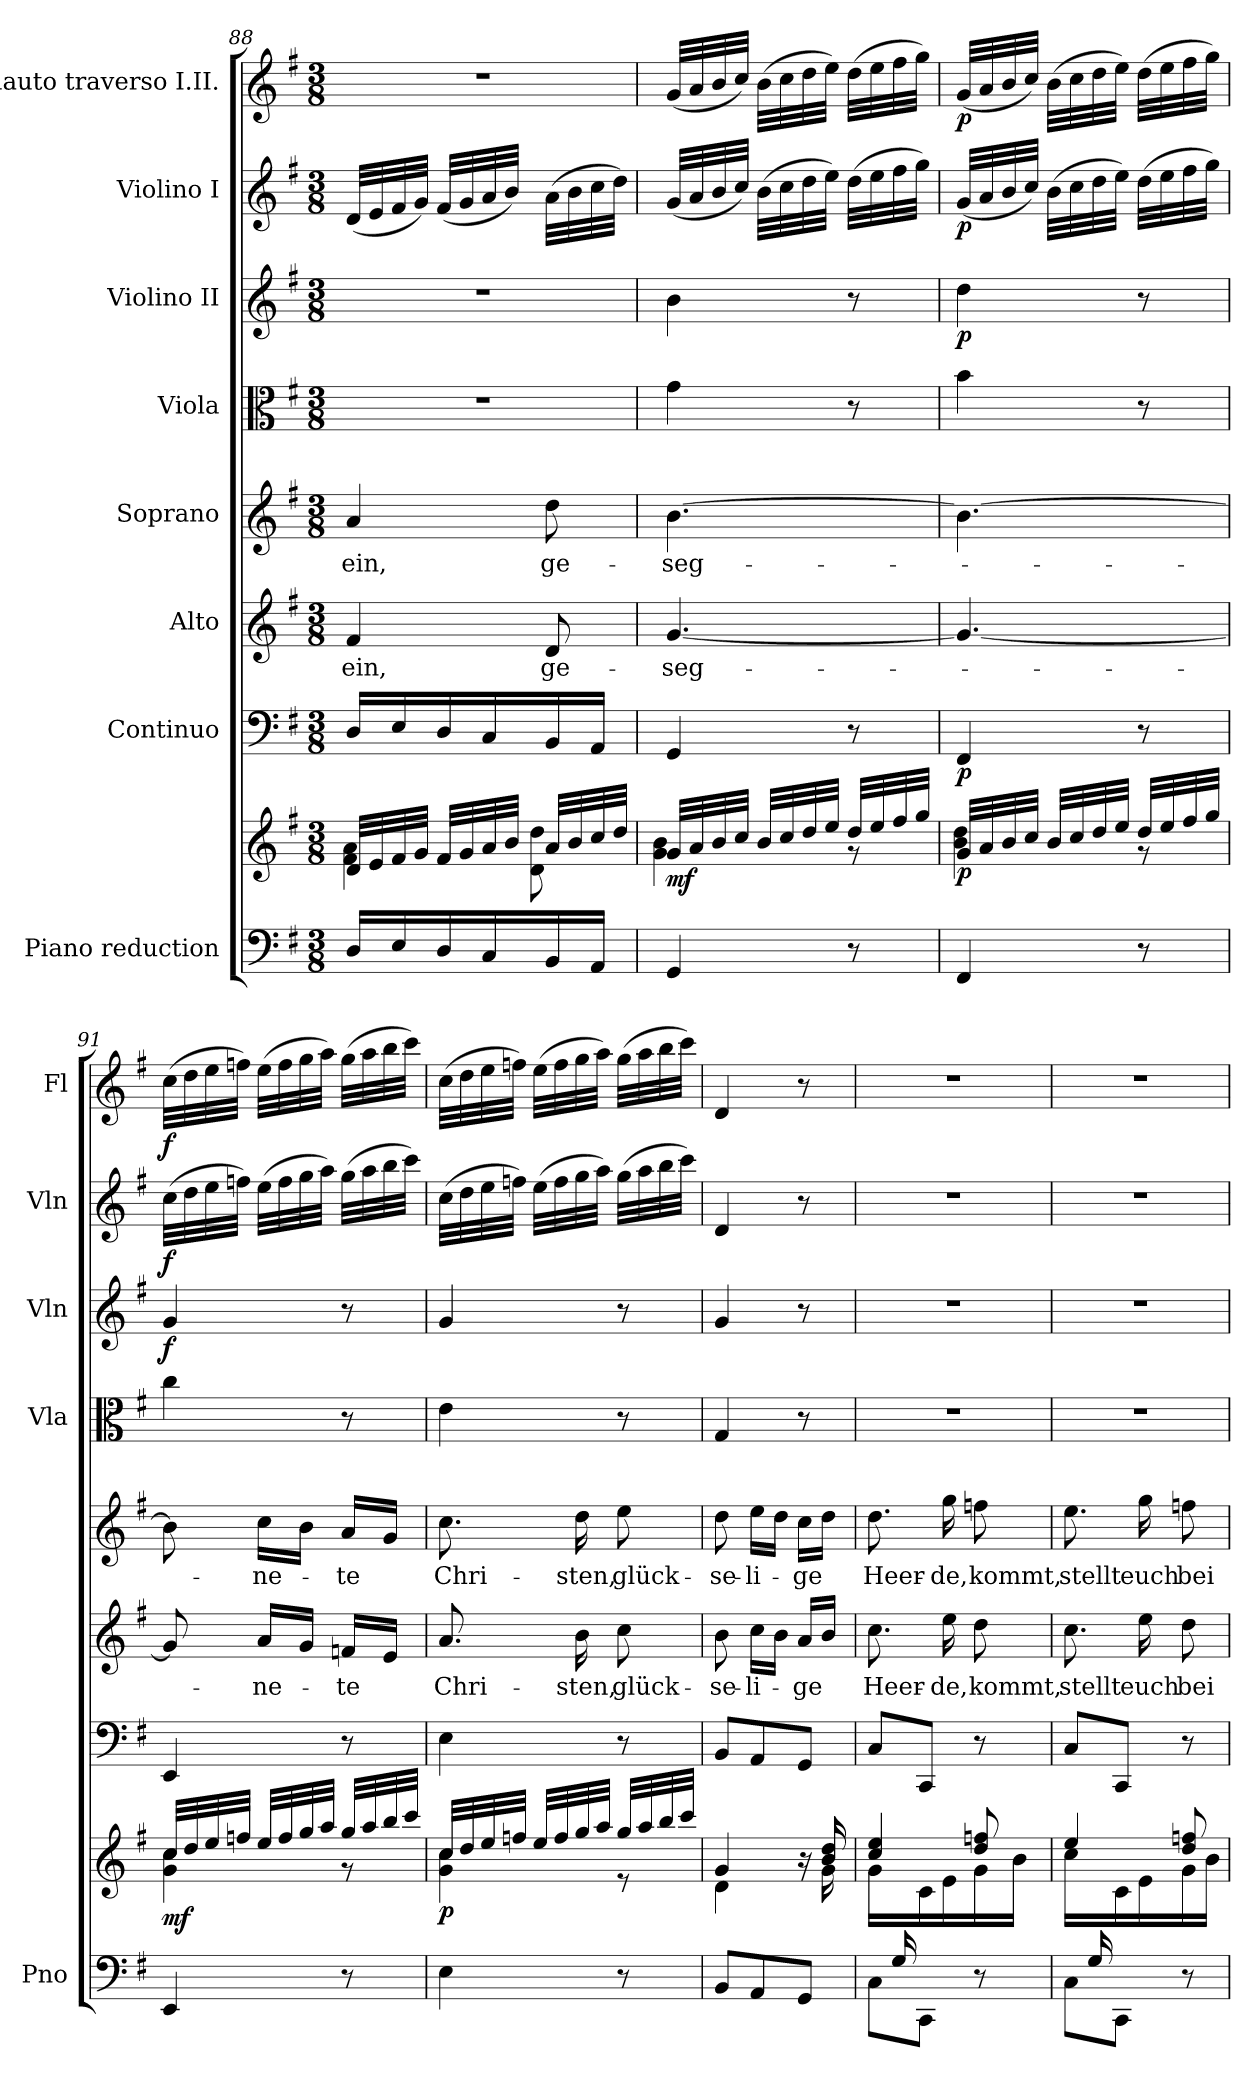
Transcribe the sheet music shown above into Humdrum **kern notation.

**kern	**kern	**dynam	**kern	**dynam	**kern	**text	**kern	**text	**kern	**dynam	**kern	**dynam	**kern	**dynam	**kern	**dynam
*part8	*part8	*part8	*part7	*part7	*part6	*part6	*part5	*part5	*part4	*part4	*part3	*part3	*part2	*part2	*part1	*part1
*staff9	*staff8	*staff8/9	*staff7	*staff7	*staff6	*staff6	*staff5	*staff5	*staff4	*staff4	*staff3	*staff3	*staff2	*staff2	*staff1	*staff1
*I"Piano reduction	*	*	*I"Continuo	*	*I"Alto	*	*I"Soprano	*	*I"Viola	*	*I"Violino II	*	*I"Violino I	*	*I"Flauto traverso I.II.	*
*I'Pno	*	*	*	*	*	*	*	*	*I'Vla	*	*I'Vln	*	*I'Vln	*	*I'Fl	*
*clefF4	*clefG2	*	*clefF4	*	*clefG2	*	*clefG2	*	*clefC3	*	*clefG2	*	*clefG2	*	*clefG2	*
*k[f#]	*k[f#]	*	*k[f#]	*	*k[f#]	*	*k[f#]	*	*k[f#]	*	*k[f#]	*	*k[f#]	*	*k[f#]	*
*M3/8	*M3/8	*	*M3/8	*	*M3/8	*	*M3/8	*	*M3/8	*	*M3/8	*	*M3/8	*	*M3/8	*
=88	=88	=88	=88	=88	=88	=88	=88	=88	=88	=88	=88	=88	=88	=88	=88	=88
*	*^	*	*	*	*	*	*	*	*	*	*	*	*	*	*	*
!	!	!	!	!	!	!	!LO:LY:b	!	!LO:LY:b	!	!	!	!	!	!	!	!
16D/LL	32d/LLL	4f#\ 4a\	.	16D/LL	.	4f#/	ein,	4a/	ein,	4.r	.	4.r	.	(32d/LLL	.	4.r	.
.	32e/	.	.	.	.	.	.	.	.	.	.	.	.	32e/	.	.	.
16E/	32f#/	.	.	16E/	.	.	.	.	.	.	.	.	.	32f#/	.	.	.
.	32g/JJJ	.	.	.	.	.	.	.	.	.	.	.	.	32g/JJJ)	.	.	.
16D/	32f#/LLL	.	.	16D/	.	.	.	.	.	.	.	.	.	(32f#/LLL	.	.	.
.	32g/	.	.	.	.	.	.	.	.	.	.	.	.	32g/	.	.	.
16C/	32a/	.	.	16C/	.	.	.	.	.	.	.	.	.	32a/	.	.	.
.	32b/JJJ	.	.	.	.	.	.	.	.	.	.	.	.	32b/JJJ)	.	.	.
!	!	!	!	!	!	!	!LO:LY:b	!	!LO:LY:b	!	!	!	!	!	!	!	!
16BB/	32a/LLL	8d\ 8dd\	.	16BB/	.	8d/	ge-	8dd\	ge-	.	.	.	.	(32a\LLL	.	.	.
.	32b/	.	.	.	.	.	.	.	.	.	.	.	.	32b\	.	.	.
16AA/JJ	32cc/	.	.	16AA/JJ	.	.	.	.	.	.	.	.	.	32cc\	.	.	.
.	32dd/JJJ	.	.	.	.	.	.	.	.	.	.	.	.	32dd\JJJ)	.	.	.
=89	=89	=89	=89	=89	=89	=89	=89	=89	=89	=89	=89	=89	=89	=89	=89	=89	=89
!	!	!	!LO:DY:b	!	!	!	!LO:LY:b	!	!LO:LY:b	!	!	!	!	!	!LO:DY:b	!	!
!	!	!	!	!	!	!	!	!	!	!	!	!	!	!	!LO:DY:n=1:b	!	!
!	!	!	!	!	!	!	!	!	!	!	!	!	!	!	!LO:DY:n=2:b	!	!
4GG/	32g/LLL	4g\ 4b\	mf	4GG/	.	[4.g/	-seg-	[4.b\	-seg-	4g\	.	4b\	.	(32g/LLL	other-dynamics f other-dynamics	(32g/LLL	.
.	32a/	.	.	.	.	.	.	.	.	.	.	.	.	32a/	.	32a/	.
.	32b/	.	.	.	.	.	.	.	.	.	.	.	.	32b/	.	32b/	.
.	32cc/JJJ	.	.	.	.	.	.	.	.	.	.	.	.	32cc/JJJ)	.	32cc/JJJ)	.
.	32b/LLL	.	.	.	.	.	.	.	.	.	.	.	.	(32b\LLL	.	(32b\LLL	.
.	32cc/	.	.	.	.	.	.	.	.	.	.	.	.	32cc\	.	32cc\	.
.	32dd/	.	.	.	.	.	.	.	.	.	.	.	.	32dd\	.	32dd\	.
.	32ee/JJJ	.	.	.	.	.	.	.	.	.	.	.	.	32ee\JJJ)	.	32ee\JJJ)	.
8r	32dd/LLL	8r	.	8r	.	.	.	.	.	8r	.	8r	.	(32dd\LLL	.	(32dd\LLL	.
.	32ee/	.	.	.	.	.	.	.	.	.	.	.	.	32ee\	.	32ee\	.
.	32ff#/	.	.	.	.	.	.	.	.	.	.	.	.	32ff#\	.	32ff#\	.
.	32gg/JJJ	.	.	.	.	.	.	.	.	.	.	.	.	32gg\JJJ)	.	32gg\JJJ)	.
!!LO:LB:g=z
=90	=90	=90	=90	=90	=90	=90	=90	=90	=90	=90	=90	=90	=90	=90	=90	=90	=90
!	!	!	!LO:DY:b	!	!LO:DY:b	!	!	!	!	!	!LO:DY:b	!	!	!	!	!	!
!	!	!	!	!	!	!	!	!	!	!	!LO:DY:n=1:b	!	!	!	!	!	!
!	!	!	!	!	!	!	!	!	!	!	!LO:DY:n=2:b	!	!LO:DY:b	!	!LO:DY:b	!	!LO:DY:b
4FF#/	32g/LLL	4b\ 4dd\	p	4FF#/	p	4.g/_	.	4.b\_	.	4b\	other-dynamics p other-dynamics	4dd\	p	(32g/LLL	p	(32g/LLL	p
.	32a/	.	.	.	.	.	.	.	.	.	.	.	.	32a/	.	32a/	.
.	32b/	.	.	.	.	.	.	.	.	.	.	.	.	32b/	.	32b/	.
.	32cc/JJJ	.	.	.	.	.	.	.	.	.	.	.	.	32cc/JJJ)	.	32cc/JJJ)	.
.	32b/LLL	.	.	.	.	.	.	.	.	.	.	.	.	(32b\LLL	.	(32b\LLL	.
.	32cc/	.	.	.	.	.	.	.	.	.	.	.	.	32cc\	.	32cc\	.
.	32dd/	.	.	.	.	.	.	.	.	.	.	.	.	32dd\	.	32dd\	.
.	32ee/JJJ	.	.	.	.	.	.	.	.	.	.	.	.	32ee\JJJ)	.	32ee\JJJ)	.
8r	32dd/LLL	8r	.	8r	.	.	.	.	.	8r	.	8r	.	(32dd\LLL	.	(32dd\LLL	.
.	32ee/	.	.	.	.	.	.	.	.	.	.	.	.	32ee\	.	32ee\	.
.	32ff#/	.	.	.	.	.	.	.	.	.	.	.	.	32ff#\	.	32ff#\	.
.	32gg/JJJ	.	.	.	.	.	.	.	.	.	.	.	.	32gg\JJJ)	.	32gg\JJJ)	.
=91	=91	=91	=91	=91	=91	=91	=91	=91	=91	=91	=91	=91	=91	=91	=91	=91	=91
!	!	!	!LO:DY:b	!	!	!	!	!	!	!	!LO:DY:b	!	!	!	!	!	!
!	!	!	!	!	!	!	!	!	!	!	!LO:DY:n=1:b	!	!	!	!	!	!
!	!	!	!	!	!	!	!	!	!	!	!LO:DY:n=2:b	!	!LO:DY:b	!	!LO:DY:b	!	!LO:DY:b
4EE/	32cc/LLL	4g\ 4cc\	mf	4EE/	.	8g/]	.	8b\]	.	4cc\	other-dynamics f other-dynamics	4g/	f	(32cc\LLL	f	(32cc\LLL	f
.	32dd/	.	.	.	.	.	.	.	.	.	.	.	.	32dd\	.	32dd\	.
.	32ee/	.	.	.	.	.	.	.	.	.	.	.	.	32ee\	.	32ee\	.
.	32ffn/JJJ	.	.	.	.	.	.	.	.	.	.	.	.	32ffn\JJJ)	.	32ffn\JJJ)	.
!	!	!	!	!	!	!	!LO:LY:b	!	!LO:LY:b	!	!	!	!	!	!	!	!
.	32ee/LLL	.	.	.	.	16a/LL	-ne-	16cc\LL	-ne-	.	.	.	.	(32ee\LLL	.	(32ee\LLL	.
.	32ff/	.	.	.	.	.	.	.	.	.	.	.	.	32ff\	.	32ff\	.
.	32gg/	.	.	.	.	16g/JJ	.	16b\JJ	.	.	.	.	.	32gg\	.	32gg\	.
.	32aa/JJJ	.	.	.	.	.	.	.	.	.	.	.	.	32aa\JJJ)	.	32aa\JJJ)	.
!	!	!	!	!	!	!	!LO:LY:b	!	!LO:LY:b	!	!	!	!	!	!	!	!
8r	32gg/LLL	8r	.	8r	.	16fn/LL	-te	16a/LL	-te	8r	.	8r	.	(32gg\LLL	.	(32gg\LLL	.
.	32aa/	.	.	.	.	.	.	.	.	.	.	.	.	32aa\	.	32aa\	.
.	32bb/	.	.	.	.	16e/JJ	.	16g/JJ	.	.	.	.	.	32bb\	.	32bb\	.
.	32ccc/JJJ	.	.	.	.	.	.	.	.	.	.	.	.	32ccc\JJJ)	.	32ccc\JJJ)	.
=92	=92	=92	=92	=92	=92	=92	=92	=92	=92	=92	=92	=92	=92	=92	=92	=92	=92
!	!	!	!LO:DY:b	!	!	!	!LO:LY:b	!	!LO:LY:b	!	!	!	!	!	!	!	!
4E\	32cc/LLL	4g\ 4cc\	p	4E\	.	8.a/	Chri-	8.cc\	Chri-	4e\	.	4g/	.	(32cc\LLL	.	(32cc\LLL	.
.	32dd/	.	.	.	.	.	.	.	.	.	.	.	.	32dd\	.	32dd\	.
.	32ee/	.	.	.	.	.	.	.	.	.	.	.	.	32ee\	.	32ee\	.
.	32ffn/JJJ	.	.	.	.	.	.	.	.	.	.	.	.	32ffn\JJJ)	.	32ffn\JJJ)	.
.	32ee/LLL	.	.	.	.	.	.	.	.	.	.	.	.	(32ee\LLL	.	(32ee\LLL	.
.	32ff/	.	.	.	.	.	.	.	.	.	.	.	.	32ff\	.	32ff\	.
!	!	!	!	!	!	!	!LO:LY:b	!	!LO:LY:b	!	!	!	!	!	!	!	!
.	32gg/	.	.	.	.	16b\	-sten,	16dd\	-sten,	.	.	.	.	32gg\	.	32gg\	.
.	32aa/JJJ	.	.	.	.	.	.	.	.	.	.	.	.	32aa\JJJ)	.	32aa\JJJ)	.
!	!	!	!	!	!	!	!LO:LY:b	!	!LO:LY:b	!	!	!	!	!	!	!	!
8r	32gg/LLL	8r	.	8r	.	8cc\	glück-	8ee\	glück-	8r	.	8r	.	(32gg\LLL	.	(32gg\LLL	.
.	32aa/	.	.	.	.	.	.	.	.	.	.	.	.	32aa\	.	32aa\	.
.	32bb/	.	.	.	.	.	.	.	.	.	.	.	.	32bb\	.	32bb\	.
.	32ccc/JJJ	.	.	.	.	.	.	.	.	.	.	.	.	32ccc\JJJ)	.	32ccc\JJJ)	.
=93	=93	=93	=93	=93	=93	=93	=93	=93	=93	=93	=93	=93	=93	=93	=93	=93	=93
!	!	!	!	!	!	!	!LO:LY:b	!	!LO:LY:b	!	!	!	!	!	!	!	!
8BB/L	4g/	4d\	.	8BB/L	.	8b\	-se-	8dd\	-se-	4G/	.	4g/	.	4d/	.	4d/	.
!	!	!	!	!	!	!	!LO:LY:b	!	!LO:LY:b	!	!	!	!	!	!	!	!
8AA/	.	.	.	8AA/	.	16cc\LL	-li-	16ee\LL	-li-	.	.	.	.	.	.	.	.
.	.	.	.	.	.	16b\JJ	.	16dd\JJ	.	.	.	.	.	.	.	.	.
!	!	!	!	!	!	!	!LO:LY:b	!	!LO:LY:b	!	!	!	!	!	!	!	!
8GG/J	16r	16ryy	.	8GG/J	.	16a/LL	-ge	16cc\LL	-ge	8r	.	8r	.	8r	.	8r	.
.	16b/ 16dd/	16g\	.	.	.	16b/JJ	.	16dd\JJ	.	.	.	.	.	.	.	.	.
=94	=94	=94	=94	=94	=94	=94	=94	=94	=94	=94	=94	=94	=94	=94	=94	=94	=94
*^	*	*	*	*	*	*	*	*	*	*	*	*	*	*	*	*	*
!	!	!	!	!	!	!	!	!LO:LY:b	!	!LO:LY:b	!	!	!	!	!	!	!	!
16ryy	8C\L	4cc/ 4ee/	16g\LL	.	8C/L	.	8.cc\	Heer-	8.dd\	Heer-	4.r	.	4.r	.	4.r	.	4.r	.
16G/	.	.	16ryy	.	.	.	.	.	.	.	.	.	.	.	.	.	.	.
4ryy	8CC\J	.	16c\	.	8CC/J	.	.	.	.	.	.	.	.	.	.	.	.	.
!	!	!	!	!	!	!	!	!LO:LY:b	!	!LO:LY:b	!	!	!	!	!	!	!	!
.	.	.	16e\	.	.	.	16ee\	-de,	16gg\	-de,	.	.	.	.	.	.	.	.
!	!	!	!	!	!	!	!	!LO:LY:b	!	!LO:LY:b	!	!	!	!	!	!	!	!
.	8r	8dd/ 8ffn/	16g\	.	8r	.	8dd\	kommt,	8ffn\	kommt,	.	.	.	.	.	.	.	.
.	.	.	16b\JJ	.	.	.	.	.	.	.	.	.	.	.	.	.	.	.
=95	=95	=95	=95	=95	=95	=95	=95	=95	=95	=95	=95	=95	=95	=95	=95	=95	=95	=95
!	!	!	!	!	!	!	!	!LO:LY:b	!	!LO:LY:b	!	!	!	!	!	!	!	!
16ryy	8C\L	4ee/	16cc\LL	.	8C/L	.	8.cc\	stellt	8.ee\	stellt	4.r	.	4.r	.	4.r	.	4.r	.
16G/	.	.	16ryy	.	.	.	.	.	.	.	.	.	.	.	.	.	.	.
4ryy	8CC\J	.	16c\	.	8CC/J	.	.	.	.	.	.	.	.	.	.	.	.	.
!	!	!	!	!	!	!	!	!LO:LY:b	!	!LO:LY:b	!	!	!	!	!	!	!	!
.	.	.	16e\	.	.	.	16ee\	euch	16gg\	euch	.	.	.	.	.	.	.	.
!	!	!	!	!	!	!	!	!LO:LY:b	!	!LO:LY:b	!	!	!	!	!	!	!	!
.	8r	8dd/ 8ffn/	16g\	.	8r	.	8dd\	bei	8ffn\	bei	.	.	.	.	.	.	.	.
.	.	.	16b\JJ	.	.	.	.	.	.	.	.	.	.	.	.	.	.	.
*v	*v	*	*	*	*	*	*	*	*	*	*	*	*	*	*	*	*	*
*	*v	*v	*	*	*	*	*	*	*	*	*	*	*	*	*	*	*
=	=	=	=	=	=	=	=	=	=	=	=	=	=	=	=	=
*-	*-	*-	*-	*-	*-	*-	*-	*-	*-	*-	*-	*-	*-	*-	*-	*-
